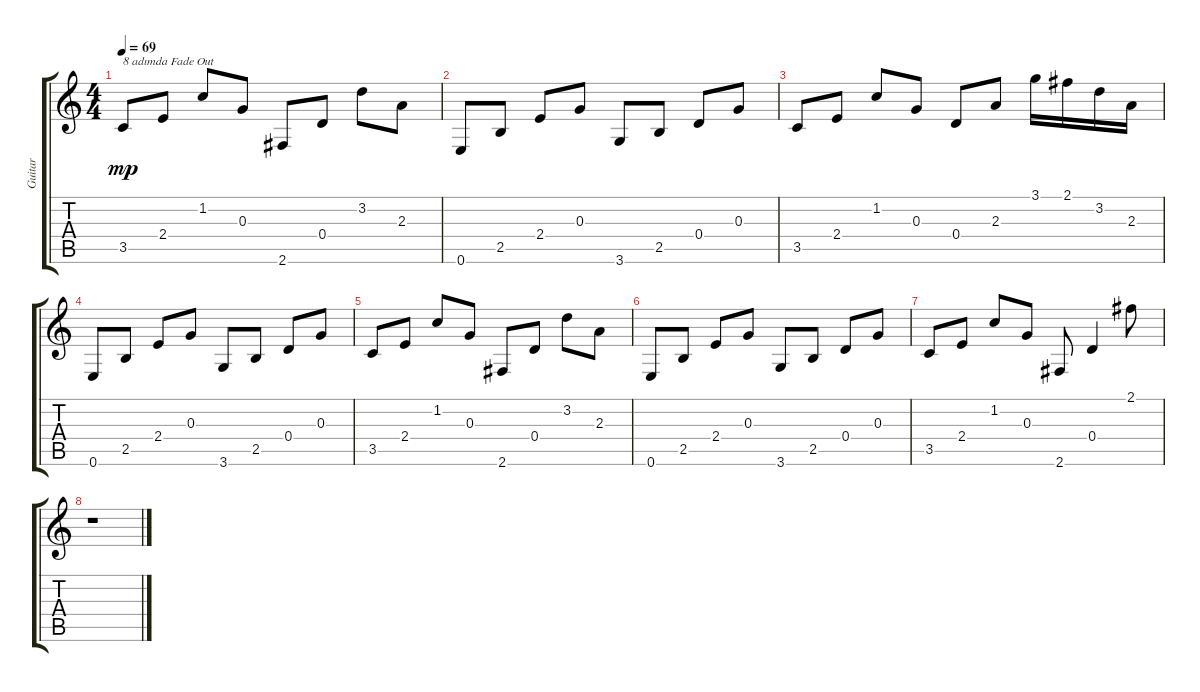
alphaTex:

\track ("Guitar" "Guitar") {instrument electricguitarjazz}
\staff {score tabs}
\tuning (E4 B3 G3 D3 A2 E2) {hide}
\ts (4 4)
\tempo 69
\clef g2
\ks c
3.5.8{txt "8 adımda Fade Out" dy mp volume 6} 2.4.8 1.2.8 0.3.8 2.6.8 0.4.8 3.2.8 2.3.8 |
0.6.8 2.5.8 2.4.8 0.3.8 3.6.8 2.5.8 0.4.8 0.3.8 |
3.5.8 2.4.8 1.2.8 0.3.8 0.4.8 2.3.8 3.1.16 2.1.16 3.2.16 2.3.16 |
0.6.8{volume 0} 2.5.8 2.4.8 0.3.8 3.6.8 2.5.8 0.4.8 0.3.8 |
3.5.8 2.4.8 1.2.8 0.3.8 2.6.8 0.4.8 3.2.8 2.3.8 |
0.6.8 2.5.8 2.4.8 0.3.8 3.6.8 2.5.8 0.4.8 0.3.8 |
3.5.8 2.4.8 1.2.8 0.3.8 2.6.8 0.4.4 2.1.8 |
r.1
